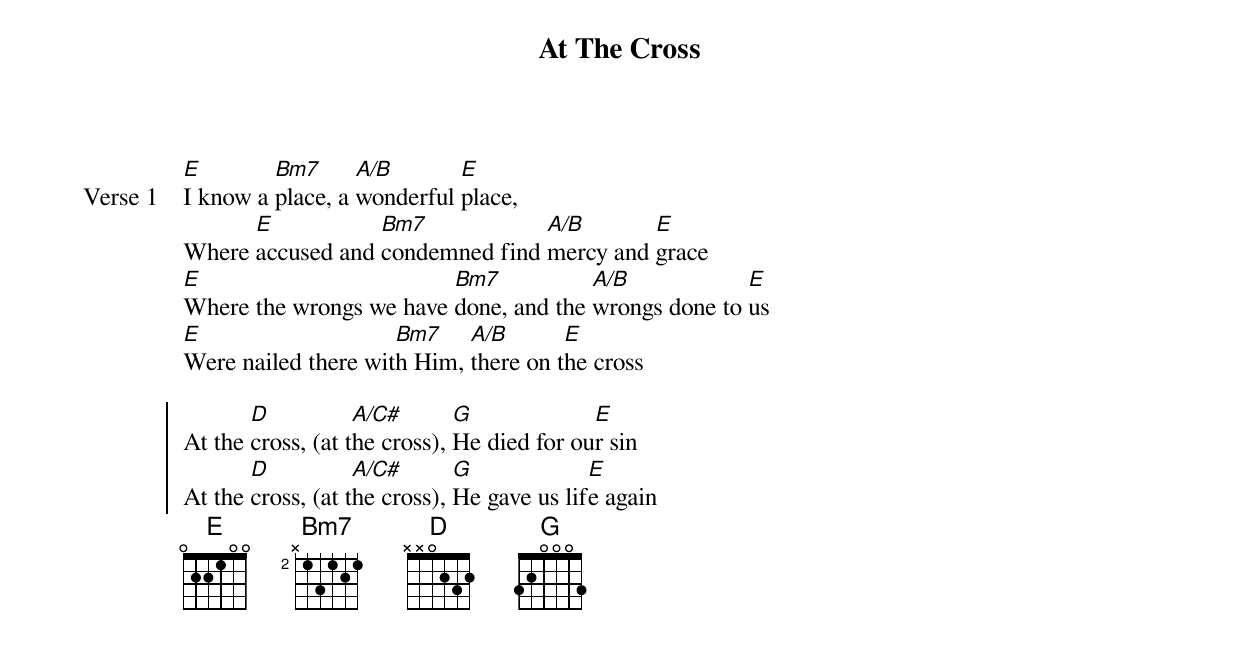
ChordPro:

{title: At The Cross}
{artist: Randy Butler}
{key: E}

{start_of_verse: Verse 1}
[E]I know a [Bm7]place, a [A/B]wonderful [E]place,
Where [E]accused and [Bm7]condemned find [A/B]mercy and [E]grace
[E]Where the wrongs we have [Bm7]done, and the [A/B]wrongs done to [E]us
[E]Were nailed there wit[Bm7]h Him, [A/B]there on t[E]he cross
{end_of_verse}

{start_of_chorus}
At the [D]cross, (at t[A/C#]he cross), [G]He died for ou[E]r sin
At the [D]cross, (at t[A/C#]he cross), [G]He gave us lif[E]e again
{end_of_chorus}
